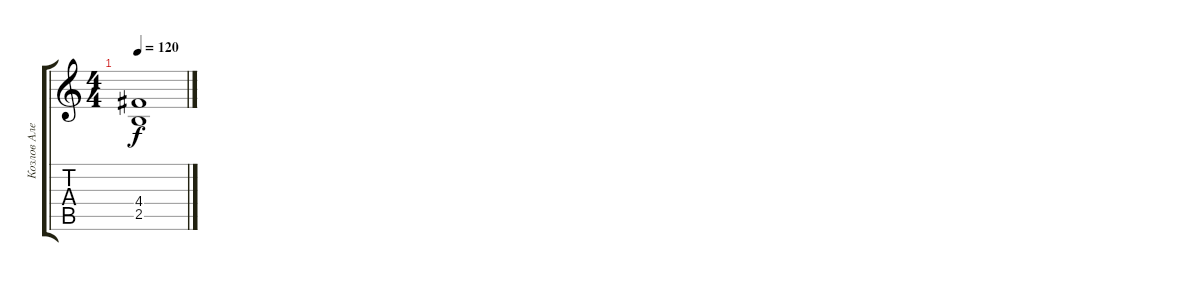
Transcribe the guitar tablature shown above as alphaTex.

\track ("Козлов Александр  ( Ритм гитара )" "Козлов Але") {instrument distortionguitar}
\staff {score tabs}
\tuning (E4 B3 G3 D3 A2 E2) {hide}
\ts (4 4)
\tempo 120
\clef g2
\ks c
(4.4 2.5).1{dy f}
